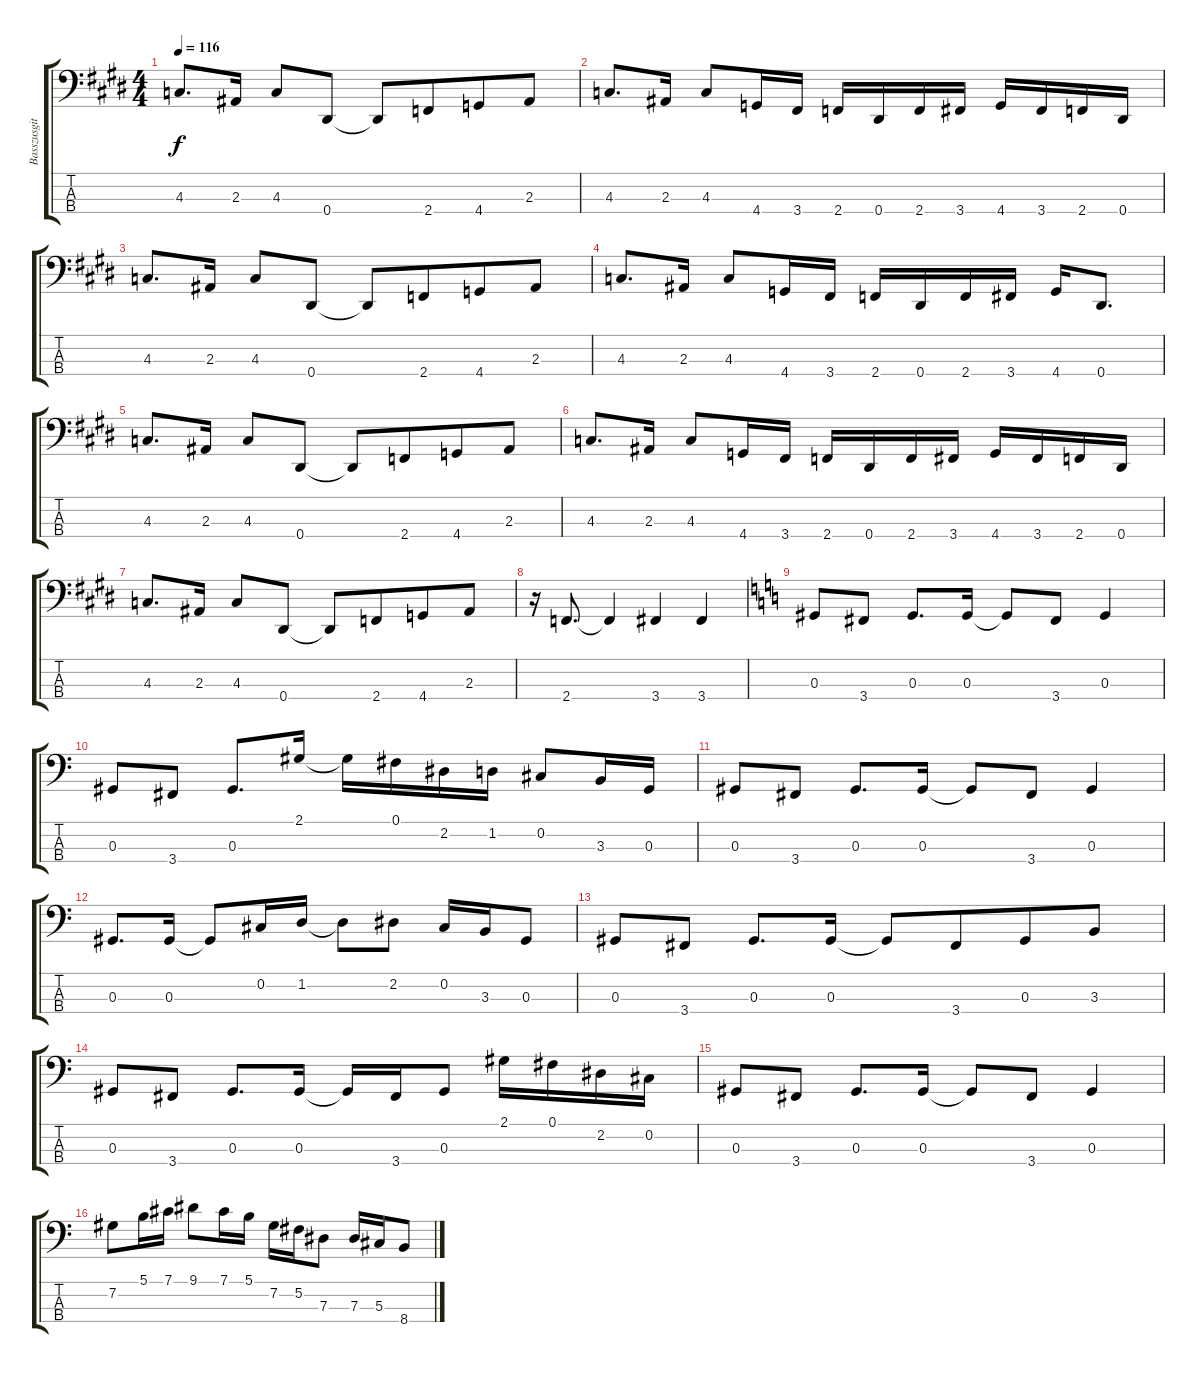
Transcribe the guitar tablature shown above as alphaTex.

\track ("Basszusgitár (Yngwie Malmsteen)" "Basszusgit") {instrument electricbassfinger}
\staff {score tabs}
\tuning (Gb2 Db2 Ab1 Eb1) {hide}
\ts (4 4)
\tempo 116
\clef f4
\ks e
4.3.8{d dy f} 2.3.16 4.3.8 0.4.8 0.4{t}.8 2.4.8{beam merge} 4.4.8 2.3.8 |
4.3.8{d} 2.3.16 4.3.8 4.4.16 3.4.16 2.4.16 0.4.16 2.4.16 3.4.16 4.4.16 3.4.16 2.4.16 0.4.16 |
4.3.8{d} 2.3.16 4.3.8 0.4.8 0.4{t}.8 2.4.8{beam merge} 4.4.8 2.3.8 |
4.3.8{d} 2.3.16 4.3.8 4.4.16 3.4.16 2.4.16 0.4.16 2.4.16 3.4.16 4.4.16 0.4.8{d} |
4.3.8{d} 2.3.16 4.3.8 0.4.8 0.4{t}.8 2.4.8{beam merge} 4.4.8 2.3.8 |
4.3.8{d} 2.3.16 4.3.8 4.4.16 3.4.16 2.4.16 0.4.16 2.4.16 3.4.16 4.4.16 3.4.16 2.4.16 0.4.16 |
4.3.8{d} 2.3.16 4.3.8 0.4.8 0.4{t}.8 2.4.8{beam merge} 4.4.8 2.3.8 |
r.16 2.4.8{d} 2.4{t}.4 3.4.4 3.4.4 |
\ks c
0.3.8 3.4.8 0.3.8{d} 0.3.16 0.3{t}.8 3.4.8 0.3.4 |
0.3.8 3.4.8 0.3.8{d} 2.1.16 2.1{t}.16 0.1.16 2.2.16 1.2.16 0.2.8 3.3.16 0.3.16 |
0.3.8 3.4.8 0.3.8{d} 0.3.16 0.3{t}.8 3.4.8 0.3.4 |
0.3.8{d} 0.3.16 0.3{t}.8 0.2.16 1.2.16 1.2{t}.8 2.2.8 0.2.16 3.3.16 0.3.8 |
0.3.8 3.4.8 0.3.8{d} 0.3.16 0.3{t}.8 3.4.8{beam merge} 0.3.8 3.3.8 |
0.3.8 3.4.8 0.3.8{d} 0.3.16 0.3{t}.16 3.4.16{beam merge} 0.3.8 2.1.16 0.1.16 2.2.16 0.2.16 |
0.3.8 3.4.8 0.3.8{d} 0.3.16 0.3{t}.8 3.4.8 0.3.4 |
7.2.8 5.1.16 7.1.16 9.1.8 7.1.16 5.1.16 7.2.16 5.2.16 7.3.8 7.3.16 5.3.16 8.4.8
